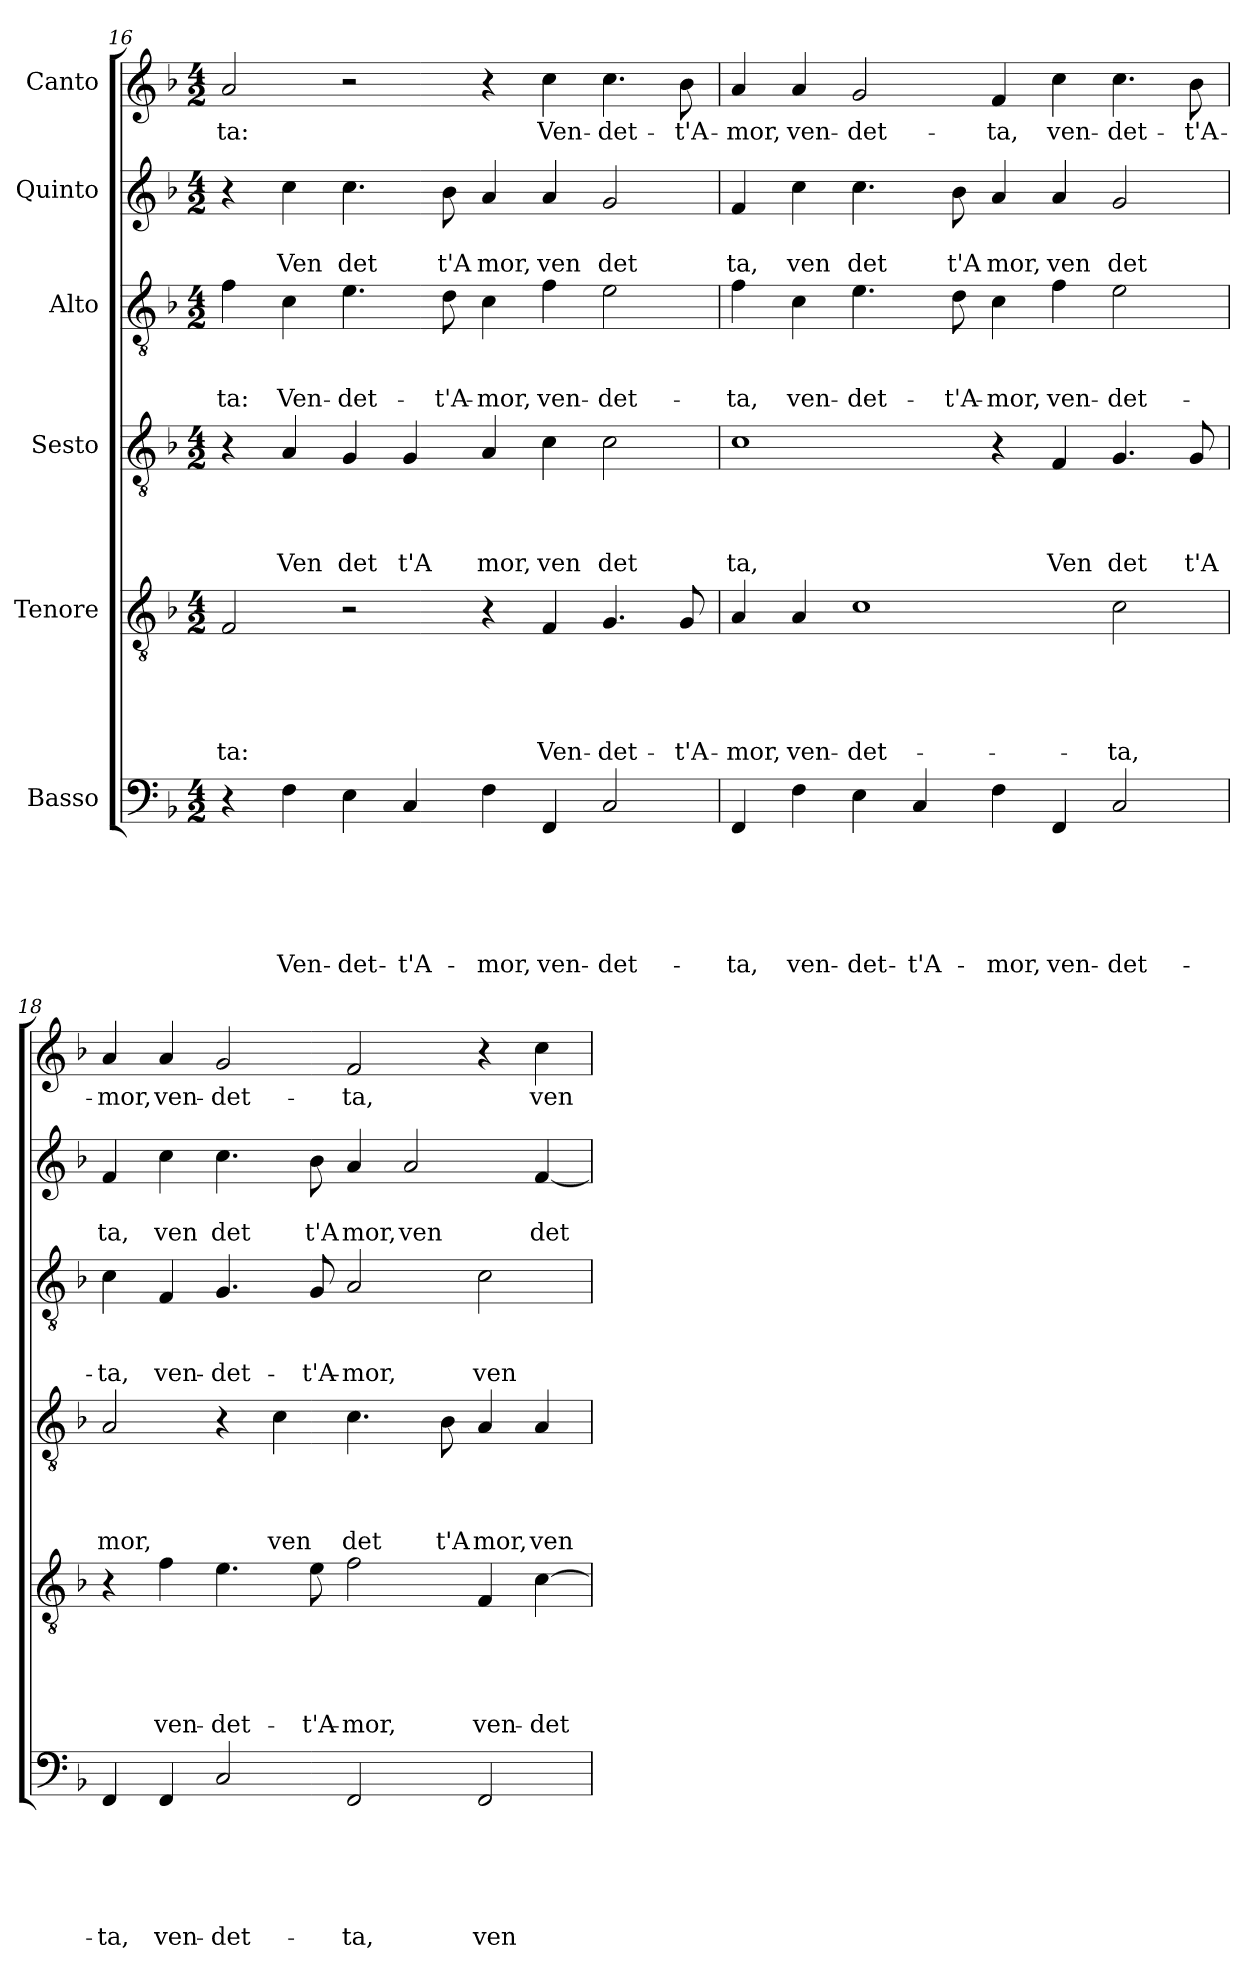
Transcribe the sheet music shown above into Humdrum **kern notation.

**kern	**text	**text	**text	**text	**text	**text	**kern	**text	**text	**text	**text	**text	**kern	**text	**text	**text	**text	**kern	**text	**text	**text	**kern	**text	**text	**kern	**text
*part6	*part6	*part6	*part6	*part6	*part6	*part6	*part5	*part5	*part5	*part5	*part5	*part5	*part4	*part4	*part4	*part4	*part4	*part3	*part3	*part3	*part3	*part2	*part2	*part2	*part1	*part1
*staff6	*staff6	*staff6	*staff6	*staff6	*staff6	*staff6	*staff5	*staff5	*staff5	*staff5	*staff5	*staff5	*staff4	*staff4	*staff4	*staff4	*staff4	*staff3	*staff3	*staff3	*staff3	*staff2	*staff2	*staff2	*staff1	*staff1
*I"Basso	*	*	*	*	*	*	*I"Tenore	*	*	*	*	*	*I"Sesto	*	*	*	*	*I"Alto	*	*	*	*I"Quinto	*	*	*I"Canto	*
!!LO:PB:g=z
*clefF4	*	*	*	*	*	*	*clefGv2	*	*	*	*	*	*clefGv2	*	*	*	*	*clefGv2	*	*	*	*clefG2	*	*	*clefG2	*
*k[b-]	*	*	*	*	*	*	*k[b-]	*	*	*	*	*	*k[b-]	*	*	*	*	*k[b-]	*	*	*	*k[b-]	*	*	*k[b-]	*
*F:	*	*	*	*	*	*	*F:	*	*	*	*	*	*F:	*	*	*	*	*F:	*	*	*	*F:	*	*	*F:	*
*M4/2	*	*	*	*	*	*	*M4/2	*	*	*	*	*	*M4/2	*	*	*	*	*M4/2	*	*	*	*M4/2	*	*	*M4/2	*
=16	=16	=16	=16	=16	=16	=16	=16	=16	=16	=16	=16	=16	=16	=16	=16	=16	=16	=16	=16	=16	=16	=16	=16	=16	=16	=16
!	!	!	!	!	!	!	!	!	!	!	!	!LO:LY:b	!	!	!	!	!	!	!	!	!LO:LY:b	!	!	!	!	!LO:LY:b
4r	.	.	.	.	.	.	2F/	.	.	.	.	ta:	4r	.	.	.	.	4f\	.	.	ta:	4r	.	.	2a/	-ta:
!	!	!	!	!	!	!LO:LY:b	!	!	!	!	!	!	!	!	!	!	!LO:LY:b	!	!	!	!LO:LY:b	!	!	!LO:LY:b	!	!
4F\	.	.	.	.	.	Ven-	.	.	.	.	.	.	4A/	.	.	.	Ven	4c\	.	.	Ven-	4cc\	.	Ven	.	.
!	!	!	!	!	!	!LO:LY:b	!	!	!	!	!	!	!	!	!	!	!LO:LY:b	!	!	!	!LO:LY:b	!	!	!LO:LY:b	!	!
4E\	.	.	.	.	.	-det-	2r	.	.	.	.	.	4G/	.	.	.	det	4.e\	.	.	-det-	4.cc\	.	det	2r	.
!	!	!	!	!	!	!LO:LY:b	!	!	!	!	!	!	!	!	!	!	!LO:LY:b	!	!	!	!	!	!	!	!	!
4C/	.	.	.	.	.	-t'A-	.	.	.	.	.	.	4G/	.	.	.	t'A	.	.	.	.	.	.	.	.	.
!	!	!	!	!	!	!	!	!	!	!	!	!	!	!	!	!	!	!	!	!	!LO:LY:b	!	!	!LO:LY:b	!	!
.	.	.	.	.	.	.	.	.	.	.	.	.	.	.	.	.	.	8d\	.	.	-t'A-	8b-\	.	t'A	.	.
!	!	!	!	!	!	!LO:LY:b	!	!	!	!	!	!	!	!	!	!	!LO:LY:b	!	!	!	!LO:LY:b	!	!	!LO:LY:b	!	!
4F\	.	.	.	.	.	-mor,	4r	.	.	.	.	.	4A/	.	.	.	mor,	4c\	.	.	-mor,	4a/	.	mor,	4r	.
!	!	!	!	!	!	!LO:LY:b	!	!	!	!	!	!LO:LY:b	!	!	!	!	!LO:LY:b	!	!	!	!LO:LY:b	!	!	!LO:LY:b	!	!LO:LY:b
4FF/	.	.	.	.	.	ven-	4F/	.	.	.	.	Ven-	4c\	.	.	.	ven	4f\	.	.	ven-	4a/	.	ven	4cc\	Ven-
!	!	!	!	!	!	!LO:LY:b	!	!	!	!	!	!LO:LY:b	!	!	!	!	!LO:LY:b	!	!	!	!LO:LY:b	!	!	!LO:LY:b	!	!LO:LY:b
2C/	.	.	.	.	.	-det-	4.G/	.	.	.	.	-det-	2c\	.	.	.	det	2e\	.	.	-det-	2g/	.	det	4.cc\	-det-
!	!	!	!	!	!	!	!	!	!	!	!	!LO:LY:b	!	!	!	!	!	!	!	!	!	!	!	!	!	!LO:LY:b
.	.	.	.	.	.	.	8G/	.	.	.	.	-t'A-	.	.	.	.	.	.	.	.	.	.	.	.	8b-\	-t'A-
=17	=17	=17	=17	=17	=17	=17	=17	=17	=17	=17	=17	=17	=17	=17	=17	=17	=17	=17	=17	=17	=17	=17	=17	=17	=17	=17
!	!	!	!	!	!	!LO:LY:b	!	!	!	!	!	!LO:LY:b	!	!	!	!	!LO:LY:b	!	!	!	!LO:LY:b	!	!	!LO:LY:b	!	!LO:LY:b
4FF/	.	.	.	.	.	-ta,	4A/	.	.	.	.	-mor,	1c	.	.	.	ta,	4f\	.	.	-ta,	4f/	.	ta,	4a/	-mor,
!	!	!	!	!	!	!LO:LY:b	!	!	!	!	!	!LO:LY:b	!	!	!	!	!	!	!	!	!LO:LY:b	!	!	!LO:LY:b	!	!LO:LY:b
4F\	.	.	.	.	.	ven-	4A/	.	.	.	.	ven-	.	.	.	.	.	4c\	.	.	ven-	4cc\	.	ven	4a/	ven-
!	!	!	!	!	!	!LO:LY:b	!	!	!	!	!	!LO:LY:b	!	!	!	!	!	!	!	!	!LO:LY:b	!	!	!LO:LY:b	!	!LO:LY:b
4E\	.	.	.	.	.	-det-	1c	.	.	.	.	-det-	.	.	.	.	.	4.e\	.	.	-det-	4.cc\	.	det	2g/	-det-
!	!	!	!	!	!	!LO:LY:b	!	!	!	!	!	!	!	!	!	!	!	!	!	!	!	!	!	!	!	!
4C/	.	.	.	.	.	-t'A-	.	.	.	.	.	.	.	.	.	.	.	.	.	.	.	.	.	.	.	.
!	!	!	!	!	!	!	!	!	!	!	!	!	!	!	!	!	!	!	!	!	!LO:LY:b	!	!	!LO:LY:b	!	!
.	.	.	.	.	.	.	.	.	.	.	.	.	.	.	.	.	.	8d\	.	.	-t'A-	8b-\	.	t'A	.	.
!	!	!	!	!	!	!LO:LY:b	!	!	!	!	!	!	!	!	!	!	!	!	!	!	!LO:LY:b	!	!	!LO:LY:b	!	!LO:LY:b
4F\	.	.	.	.	.	-mor,	.	.	.	.	.	.	4r	.	.	.	.	4c\	.	.	-mor,	4a/	.	mor,	4f/	-ta,
!	!	!	!	!	!	!LO:LY:b	!	!	!	!	!	!	!	!	!	!	!LO:LY:b	!	!	!	!LO:LY:b	!	!	!LO:LY:b	!	!LO:LY:b
4FF/	.	.	.	.	.	ven-	.	.	.	.	.	.	4F/	.	.	.	Ven	4f\	.	.	ven-	4a/	.	ven	4cc\	ven-
!	!	!	!	!	!	!LO:LY:b	!	!	!	!	!	!LO:LY:b	!	!	!	!	!LO:LY:b	!	!	!	!LO:LY:b	!	!	!LO:LY:b	!	!LO:LY:b
2C/	.	.	.	.	.	-det-	2c\	.	.	.	.	-ta,	4.G/	.	.	.	det	2e\	.	.	-det-	2g/	.	det	4.cc\	-det-
!	!	!	!	!	!	!	!	!	!	!	!	!	!	!	!	!	!LO:LY:b	!	!	!	!	!	!	!	!	!LO:LY:b
.	.	.	.	.	.	.	.	.	.	.	.	.	8G/	.	.	.	t'A	.	.	.	.	.	.	.	8b-\	-t'A-
=18	=18	=18	=18	=18	=18	=18	=18	=18	=18	=18	=18	=18	=18	=18	=18	=18	=18	=18	=18	=18	=18	=18	=18	=18	=18	=18
!	!	!	!	!	!	!LO:LY:b	!	!	!	!	!	!	!	!	!	!	!LO:LY:b	!	!	!	!LO:LY:b	!	!	!LO:LY:b	!	!LO:LY:b
4FF/	.	.	.	.	.	-ta,	4r	.	.	.	.	.	2A/	.	.	.	mor,	4c\	.	.	-ta,	4f/	.	ta,	4a/	-mor,
!	!	!	!	!	!	!LO:LY:b	!	!	!	!	!	!LO:LY:b	!	!	!	!	!	!	!	!	!LO:LY:b	!	!	!LO:LY:b	!	!LO:LY:b
4FF/	.	.	.	.	.	ven-	4f\	.	.	.	.	ven-	.	.	.	.	.	4F/	.	.	ven-	4cc\	.	ven	4a/	ven-
!	!	!	!	!	!	!LO:LY:b	!	!	!	!	!	!LO:LY:b	!	!	!	!	!	!	!	!	!LO:LY:b	!	!	!LO:LY:b	!	!LO:LY:b
2C/	.	.	.	.	.	-det-	4.e\	.	.	.	.	-det-	4r	.	.	.	.	4.G/	.	.	-det-	4.cc\	.	det	2g/	-det-
!	!	!	!	!	!	!	!	!	!	!	!	!	!	!	!	!	!LO:LY:b	!	!	!	!	!	!	!	!	!
.	.	.	.	.	.	.	.	.	.	.	.	.	4c\	.	.	.	ven	.	.	.	.	.	.	.	.	.
!	!	!	!	!	!	!	!	!	!	!	!	!LO:LY:b	!	!	!	!	!	!	!	!	!LO:LY:b	!	!	!LO:LY:b	!	!
.	.	.	.	.	.	.	8e\	.	.	.	.	-t'A-	.	.	.	.	.	8G/	.	.	-t'A-	8b-\	.	t'A	.	.
!	!	!	!	!	!	!LO:LY:b	!	!	!	!	!	!LO:LY:b	!	!	!	!	!LO:LY:b	!	!	!	!LO:LY:b	!	!	!LO:LY:b	!	!LO:LY:b
2FF/	.	.	.	.	.	-ta,	2f\	.	.	.	.	-mor,	4.c\	.	.	.	det	2A/	.	.	-mor,	4a/	.	mor,	2f/	-ta,
!	!	!	!	!	!	!	!	!	!	!	!	!	!	!	!	!	!	!	!	!	!	!	!	!LO:LY:b	!	!
.	.	.	.	.	.	.	.	.	.	.	.	.	.	.	.	.	.	.	.	.	.	2a/	.	ven	.	.
!	!	!	!	!	!	!	!	!	!	!	!	!	!	!	!	!	!LO:LY:b	!	!	!	!	!	!	!	!	!
.	.	.	.	.	.	.	.	.	.	.	.	.	8B-\	.	.	.	t'A	.	.	.	.	.	.	.	.	.
!	!	!	!	!	!	!LO:LY:b	!	!	!	!	!	!LO:LY:b	!	!	!	!	!LO:LY:b	!	!	!	!LO:LY:b	!	!	!	!	!
2FF/	.	.	.	.	.	ven-	4F/	.	.	.	.	ven-	4A/	.	.	.	mor,	2c\	.	.	ven-	.	.	.	4r	.
!	!	!	!	!	!	!	!	!	!	!	!	!LO:LY:b	!	!	!	!	!LO:LY:b	!	!	!	!	!	!	!LO:LY:b	!	!LO:LY:b
.	.	.	.	.	.	.	[>4c\	.	.	.	.	-det-	4A/	.	.	.	ven	.	.	.	.	[>4f/	.	det	4cc\	ven-
=	=	=	=	=	=	=	=	=	=	=	=	=	=	=	=	=	=	=	=	=	=	=	=	=	=	=
*-	*-	*-	*-	*-	*-	*-	*-	*-	*-	*-	*-	*-	*-	*-	*-	*-	*-	*-	*-	*-	*-	*-	*-	*-	*-	*-
